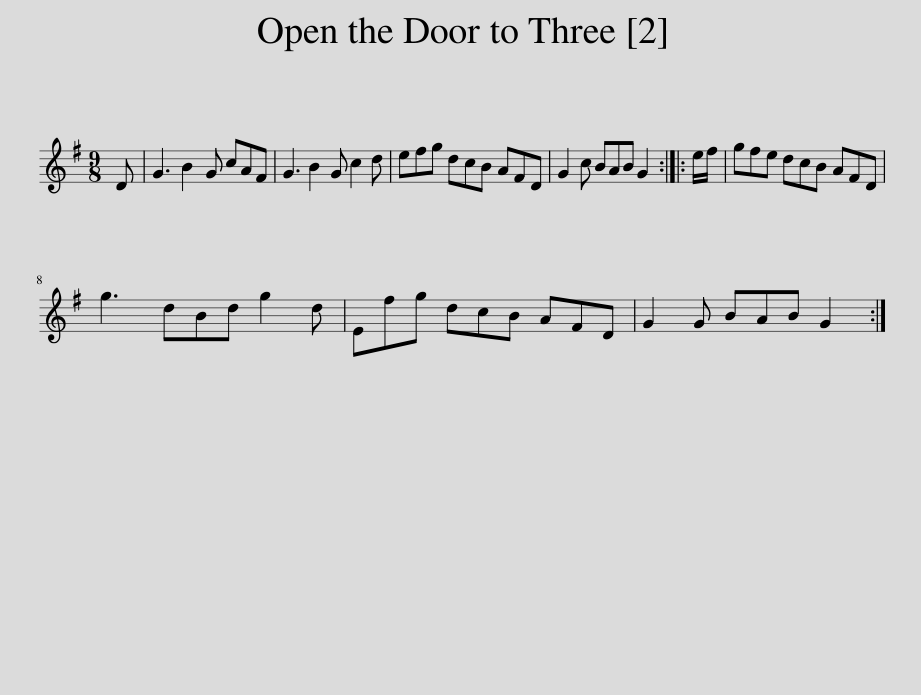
X:1
L:1/8
M:9/8
I:linebreak $
K:G
V:1 treble
V:1
 D | G3 B2 G cAF | G3 B2 G c2 d | efg dcB AFD | G2 c BAB G2 :: %5
 e/f/ | gfe dcB AFD |$ g3 dBd g2 d | Efg dcB AFD | G2 G BAB G2 :| %10
